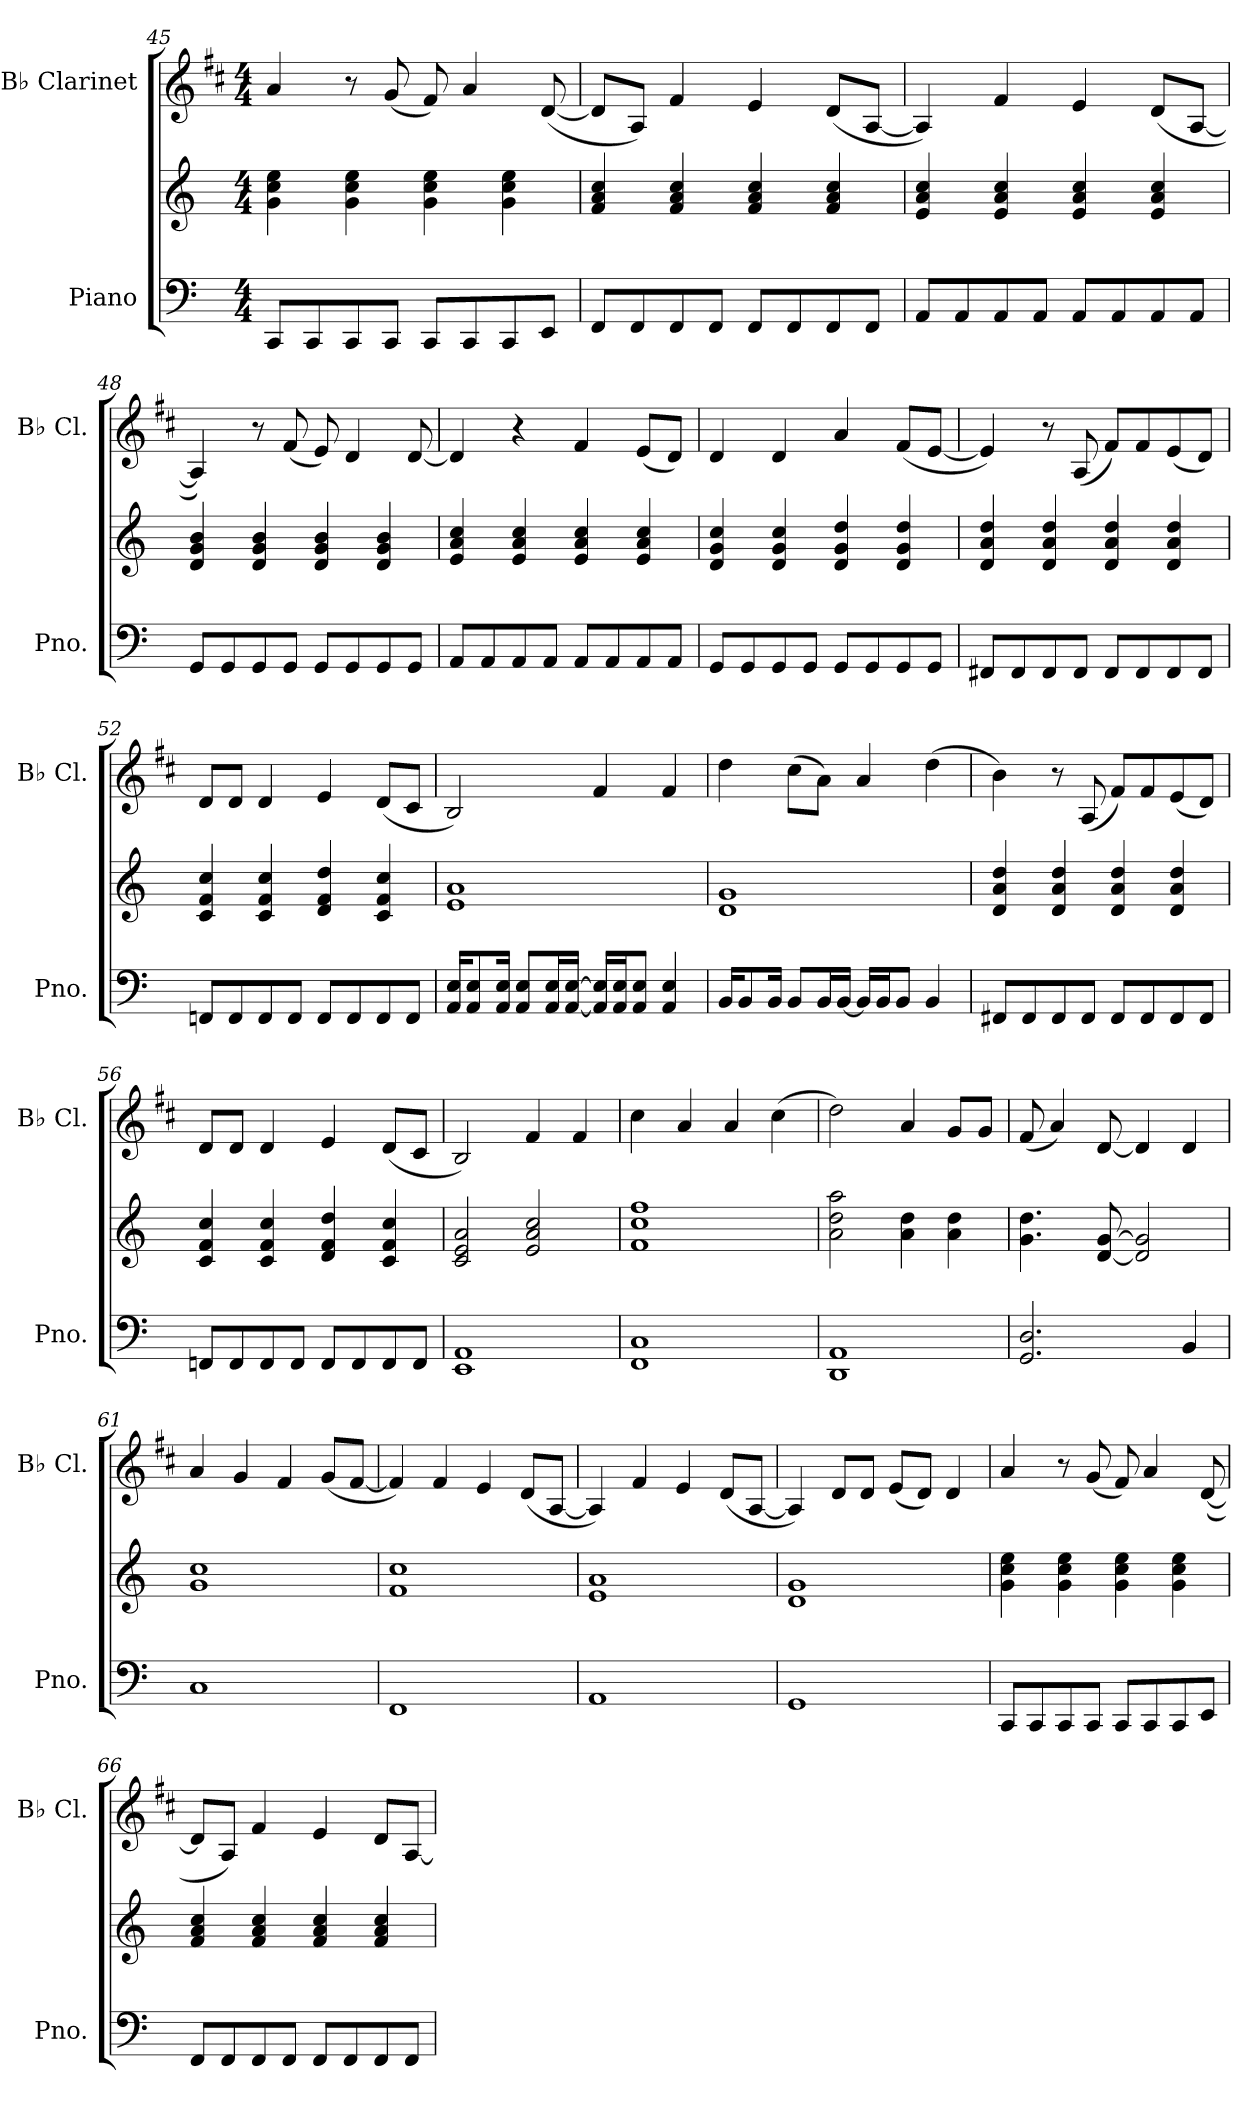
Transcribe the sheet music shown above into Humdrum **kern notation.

**kern	**kern	**kern
*part2	*part2	*part1
*staff3	*staff2	*staff1
*I"Piano	*	*I"B♭ Clarinet
*I'Pno.	*	*I'B♭ Cl.
*clefF4	*clefG2	*clefG2
*	*	*ITrd1c2
*k[]	*k[]	*k[]
*M4/4	*M4/4	*M4/4
=45	=45	=45
8CC/L	4g\ 4cc\ 4ee\	4g/
8CC/	.	.
8CC/	4g\ 4cc\ 4ee\	8r
8CC/J	.	(<8f/
8CC/L	4g\ 4cc\ 4ee\	8e/)
8CC/	.	4g/
8CC/	4g\ 4cc\ 4ee\	.
8EE/J	.	(<[8c/
=46	=46	=46
8FF/L	4f/ 4a/ 4cc/	8c/L]
8FF/	.	8G/J)
8FF/	4f/ 4a/ 4cc/	4e/
8FF/J	.	.
8FF/L	4f/ 4a/ 4cc/	4d/
8FF/	.	.
8FF/	4f/ 4a/ 4cc/	(<8c/L
8FF/J	.	[8G/J
!!LO:LB:g=z
=47	=47	=47
8AA/L	4e/ 4a/ 4cc/	4G/])
8AA/	.	.
8AA/	4e/ 4a/ 4cc/	4e/
8AA/J	.	.
8AA/L	4e/ 4a/ 4cc/	4d/
8AA/	.	.
8AA/	4e/ 4a/ 4cc/	(<8c/L
8AA/J	.	[8G/J
=48	=48	=48
8GG/L	4d/ 4g/ 4b/	4G/])
8GG/	.	.
8GG/	4d/ 4g/ 4b/	8r
8GG/J	.	(<8e/
8GG/L	4d/ 4g/ 4b/	8d/)
8GG/	.	4c/
8GG/	4d/ 4g/ 4b/	.
8GG/J	.	[8c/
=49	=49	=49
8AA/L	4e/ 4a/ 4cc/	4c/]
8AA/	.	.
8AA/	4e/ 4a/ 4cc/	4r
8AA/J	.	.
8AA/L	4e/ 4a/ 4cc/	4e/
8AA/	.	.
8AA/	4e/ 4a/ 4cc/	(<8d/L
8AA/J	.	8c/J)
=50	=50	=50
8GG/L	4d/ 4g/ 4cc/	4c/
8GG/	.	.
8GG/	4d/ 4g/ 4cc/	4c/
8GG/J	.	.
8GG/L	4d/ 4g/ 4dd/	4g/
8GG/	.	.
8GG/	4d/ 4g/ 4dd/	(<8e/L
8GG/J	.	[8d/J
=51	=51	=51
8FF#X/L	4d/ 4a/ 4dd/	4d/])
8FF#/	.	.
8FF#/	4d/ 4a/ 4dd/	8r
8FF#/J	.	(<8G/
8FF#/L	4d/ 4a/ 4dd/	8e/L)
8FF#/	.	8e/
8FF#/	4d/ 4a/ 4dd/	(<8d/
8FF#/J	.	8c/J)
!!LO:PB:g=z
=52	=52	=52
8FFn/L	4c/ 4f/ 4cc/	8c/L
8FF/	.	8c/J
8FF/	4c/ 4f/ 4cc/	4c/
8FF/J	.	.
8FF/L	4d/ 4f/ 4dd/	4d/
8FF/	.	.
8FF/	4c/ 4f/ 4cc/	(<8c/L
8FF/J	.	8B/J
=53	=53	=53
16AA/ 16E/KL	1e 1a	2A/)
8AA/ 8E/	.	.
16AA/ 16E/Jk	.	.
8AA/ 8E/L	.	.
16AA/ 16E/L	.	.
[16AA/ [16E/JJ	.	.
16AA/] 16E/]LL	.	4e/
16AA/ 16E/J	.	.
8AA/ 8E/J	.	.
4AA/ 4E/	.	4e/
=54	=54	=54
16BB/KL	1d 1g	4cc\
8BB/	.	.
16BB/Jk	.	.
8BB/L	.	(>8b\L
16BB/L	.	8g\J)
[16BB/JJ	.	.
16BB/LL]	.	4g/
16BB/J	.	.
8BB/J	.	.
4BB/	.	(>4cc\
=55	=55	=55
8FF#X/L	4d/ 4a/ 4dd/	4a\)
8FF#/	.	.
8FF#/	4d/ 4a/ 4dd/	8r
8FF#/J	.	(<8G/
8FF#/L	4d/ 4a/ 4dd/	8e/L)
8FF#/	.	8e/
8FF#/	4d/ 4a/ 4dd/	(<8d/
8FF#/J	.	8c/J)
!!LO:LB:g=z
=56	=56	=56
8FFn/L	4c/ 4f/ 4cc/	8c/L
8FF/	.	8c/J
8FF/	4c/ 4f/ 4cc/	4c/
8FF/J	.	.
8FF/L	4d/ 4f/ 4dd/	4d/
8FF/	.	.
8FF/	4c/ 4f/ 4cc/	(<8c/L
8FF/J	.	8B/J
=57	=57	=57
1EE 1AA	2c/ 2e/ 2a/	2A/)
.	2e/ 2a/ 2cc/	4e/
.	.	4e/
=58	=58	=58
1FF 1C	1f 1cc 1ff	4b\
.	.	4g/
.	.	4g/
.	.	(>4b\
=59	=59	=59
1DD 1AA	2a\ 2dd\ 2aa\	2cc\)
.	4a\ 4dd\	4g/
.	4a\ 4dd\	8f/L
.	.	8f/J
=60	=60	=60
2.GG/ 2.D/	4.g\ 4.dd\	(<8e/
.	.	4g/)
.	[8d/ [8g/	[8c/
.	2d/] 2g/]	4c/]
4BB/	.	4c/
=61	=61	=61
1C	1g 1cc	4g/
.	.	4f/
.	.	4e/
.	.	(<8f/L
.	.	[8e/J
=62	=62	=62
1FF	1f 1cc	4e/])
.	.	4e/
.	.	4d/
.	.	(<8c/L
.	.	[8G/J
!!LO:LB:g=z
=63	=63	=63
1AA	1e 1a	4G/])
.	.	4e/
.	.	4d/
.	.	(<8c/L
.	.	[8G/J
=64	=64	=64
1GG	1d 1g	4G/])
.	.	8c/L
.	.	8c/J
.	.	(<8d/L
.	.	8c/J)
.	.	4c/
=65	=65	=65
8CC/L	4g\ 4cc\ 4ee\	4g/
8CC/	.	.
8CC/	4g\ 4cc\ 4ee\	8r
8CC/J	.	(<8f/
8CC/L	4g\ 4cc\ 4ee\	8e/)
8CC/	.	4g/
8CC/	4g\ 4cc\ 4ee\	.
8EE/J	.	(<[8c/
=66	=66	=66
8FF/L	4f/ 4a/ 4cc/	8c/L]
8FF/	.	8G/J)
8FF/	4f/ 4a/ 4cc/	4e/
8FF/J	.	.
8FF/L	4f/ 4a/ 4cc/	4d/
8FF/	.	.
8FF/	4f/ 4a/ 4cc/	8c/L
8FF/J	.	[8G/J
=	=	=
*-	*-	*-
